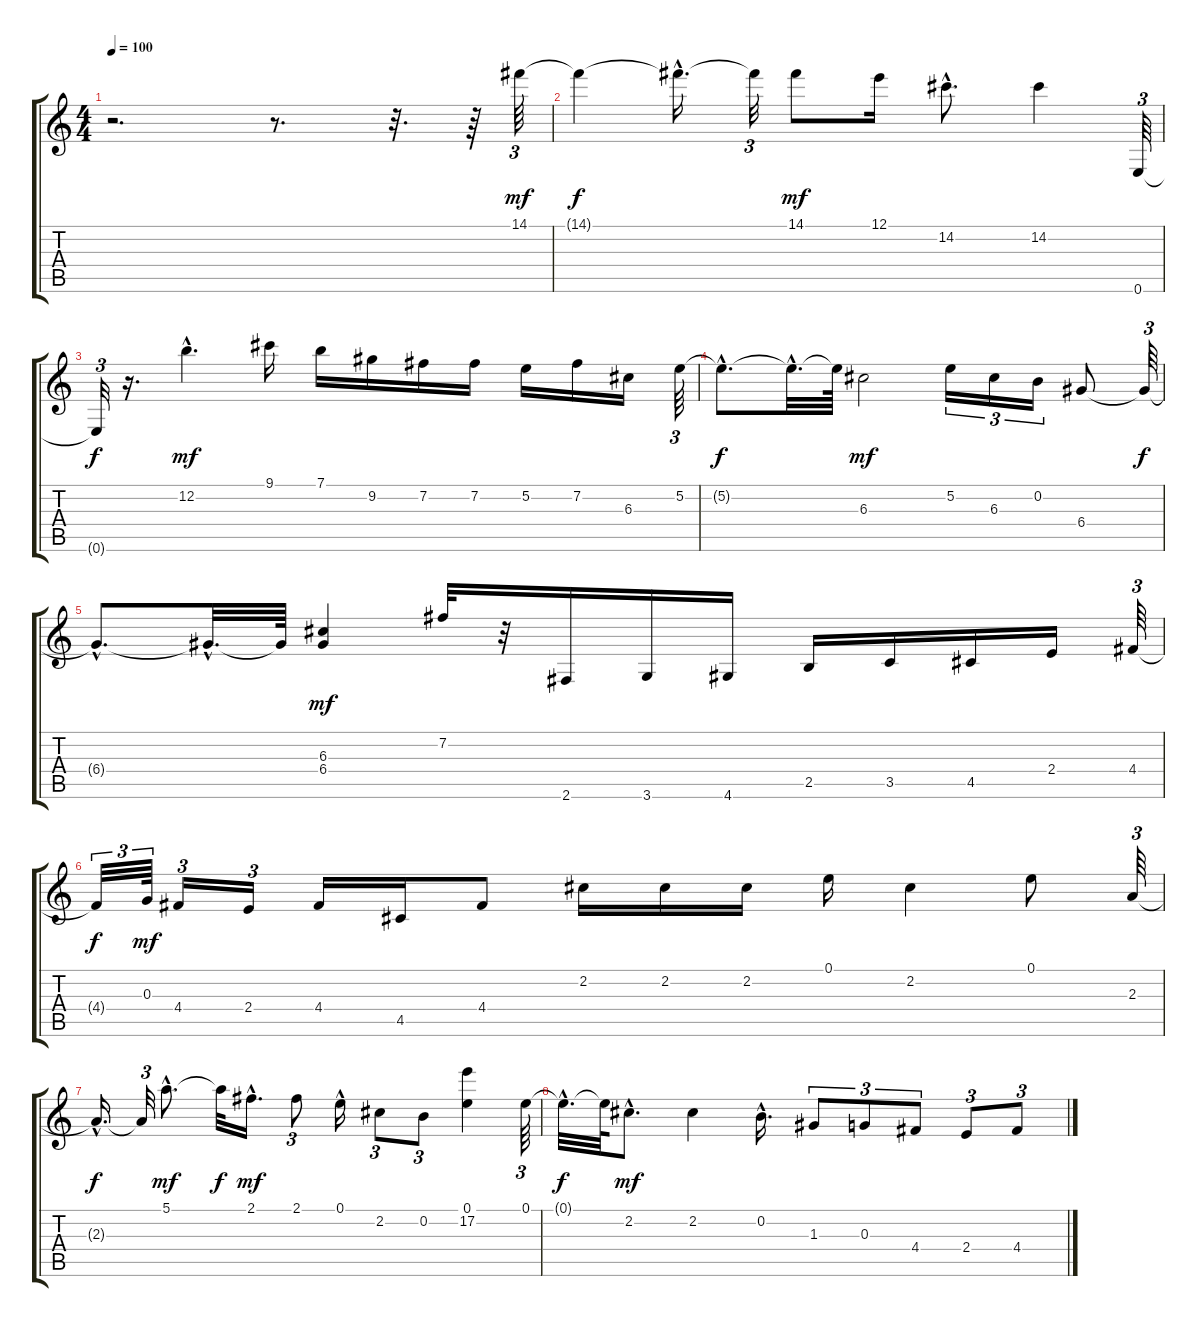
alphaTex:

\track "" {instrument distortionguitar}
\staff {score tabs}
\tuning (E4 B3 G3 D3 A2 E2) {hide}
\ts (4 4)
\tempo 100
\clef g2
\ks c
r.2{d dy f} r.8{d} r.32{d} r.64 14.1.64{tu (3 2) dy mf} |
14.1{t}.4{dy f} 14.1{hac t}.16{d} 14.1{t}.32{tu (3 2)} 14.1.8{dy mf} 12.1.16 14.2{hac}.8{d} 14.2.4 0.6.64{tu (3 2)} |
0.6{t}.32{tu (3 2) dy f} r.16{d} 12.2{hac}.4{d dy mf} 9.1.16 7.1.16 9.2.16 7.2.16 7.2.16 5.2.16 7.2.16 6.3.16 5.2.64{tu (3 2)} |
5.2{hac t}.8{d dy f} 5.2{hac t}.32{d} 5.2{t}.64 6.3.2{dy mf} 5.2.16{tu (3 2)} 6.3.16{tu (3 2)} 0.2.16{tu (3 2)} 6.4.8 6.4{t}.64{tu (3 2) dy f} |
6.4{hac t}.8{d} 6.4{hac t}.32{d} 6.4{t}.64 (6.3 6.4).4{dy mf} 7.2.32 r.32 2.6.16 3.6.16 4.6.16 2.5.16 3.5.16 4.5.16 2.4.16 4.4.64{tu (3 2)} |
4.4{t}.32{tu (3 2) dy f} 0.3.64{tu (3 2) dy mf} 4.4.16{tu (3 2)} 2.4.16{tu (3 2)} 4.4.16 4.5.16 4.4.8 2.2.16 2.2.16 2.2.16 0.1.16 2.2.4 0.1.8 2.3.64{tu (3 2)} |
2.3{hac t}.16{d dy f} 2.3{t}.32{tu (3 2)} 5.1{hac}.8{d dy mf} 5.1{t}.32{dy f} 2.1{hac}.16{d dy mf} 2.1.8{tu (3 2)} 0.1{hac}.16 2.2.8{tu (3 2)} 0.2.8{tu (3 2)} (0.1 17.2).4 0.1.64{tu (3 2)} |
0.1{hac t}.32{d dy f} 0.1{t}.64 2.2{hac}.8{d dy mf} 2.2.4 0.2{hac}.16{d} 1.3.8{tu (3 2)} 0.3.8{tu (3 2)} 4.4.8{tu (3 2)} 2.4.8{tu (3 2)} 4.4.8{tu (3 2)}
